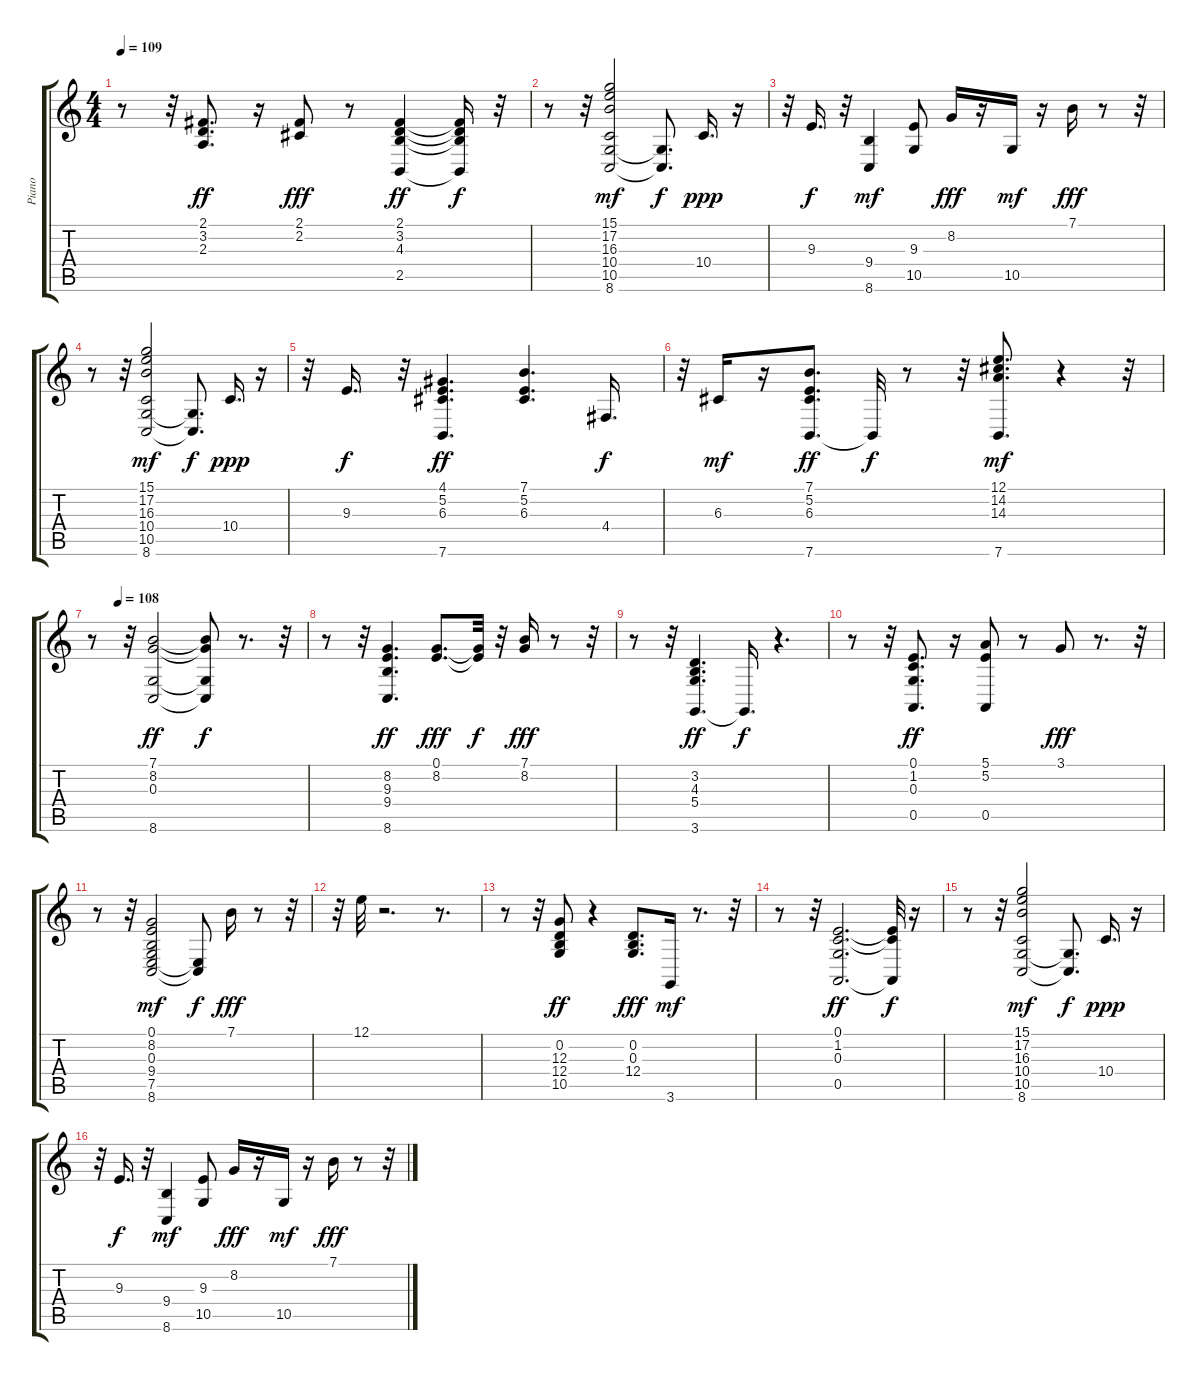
\track ("Piano" "Piano") {instrument electricpiano2}
\staff {score tabs}
\tuning (E4 B3 G3 D3 A2 E2) {hide}
\ts (4 4)
\tempo 109
\clef g2
\ks c
r.8{dy ff} r.32 (2.1 3.2 2.3).8{d} r.16 (2.1 2.2).8{dy fff} r.8 (2.1 3.2 4.3 2.5).4{dy ff} (2.1{t} 3.2{t} 4.3{t} 2.5{t}).16{dy f} r.32 |
r.8 r.32 (15.1 17.2 16.3 10.4 10.5 8.6).2{dy mf} (10.5{t} 8.6{t}).8{d dy f} 10.4.16{d dy ppp} r.16 |
r.32 9.3.16{d dy f} r.32 (9.4 8.6).4{dy mf} (9.3 10.5).8 8.2.16{dy fff} r.16 10.5.16{dy mf} r.16 7.1.16{dy fff} r.8 r.32 |
r.8 r.32 (15.1 17.2 16.3 10.4 10.5 8.6).2{dy mf} (10.5{t} 8.6{t}).8{d dy f} 10.4.16{d dy ppp} r.16 |
r.32 9.3.16{d dy f} r.32 (4.1 5.2 6.3 7.6).4{d dy ff} (7.1 5.2 6.3).4{d} 4.4.16{d dy f} |
r.32 6.3.16{dy mf} r.16 (7.1 5.2 6.3 7.6).8{d dy ff} 7.6{t}.32{dy f} r.8 r.32 (12.1 14.2 14.3 7.6).8{d dy mf} r.4 r.32 |
\tempo (108 0.125)
r.8 r.32 (7.1 8.2 0.3 8.6).2{dy ff} (7.1{t} 8.2{t} 0.3{t} 8.6{t}).8{dy f} r.8{d} r.32 |
r.8 r.32 (8.2 9.3 9.4 8.6).4{d dy ff} (0.1 8.2).8{d dy fff} (0.1{t} 8.2{t}).32{dy f} r.32 (7.1 8.2).16{dy fff} r.8 r.32 |
r.8 r.32 (3.2 4.3 5.4 3.6).4{d dy ff} 3.6{t}.16{d dy f} r.4{d} |
r.8 r.32 (0.1 1.2 0.3 0.5).8{d dy ff} r.16 (5.1 5.2 0.5).8 r.8 3.1.8{dy fff} r.8{d} r.32 |
r.8 r.32 (0.1 8.2 0.3 9.4 7.5 8.6).2{dy mf} (7.5{t} 8.6{t}).8{dy f} 7.1.16{dy fff} r.8 r.32 |
r.32 12.1.32 r.2{d} r.8{d} |
r.8 r.32 (0.2 12.3 12.4 10.5).8{dy ff} r.4 (0.2 0.3 12.4).8{d dy fff} 3.6.16{dy mf} r.8{d} r.32 |
r.8 r.32 (0.1 1.2 0.3 0.5).2{d dy ff} (0.1{t} 1.2{t} 0.5{t}).32{dy f} r.16 |
r.8 r.32 (15.1 17.2 16.3 10.4 10.5 8.6).2{dy mf} (10.5{t} 8.6{t}).8{d dy f} 10.4.16{d dy ppp} r.16 |
r.32 9.3.16{d dy f} r.32 (9.4 8.6).4{dy mf} (9.3 10.5).8 8.2.16{dy fff} r.16 10.5.16{dy mf} r.16 7.1.16{dy fff} r.8 r.32
